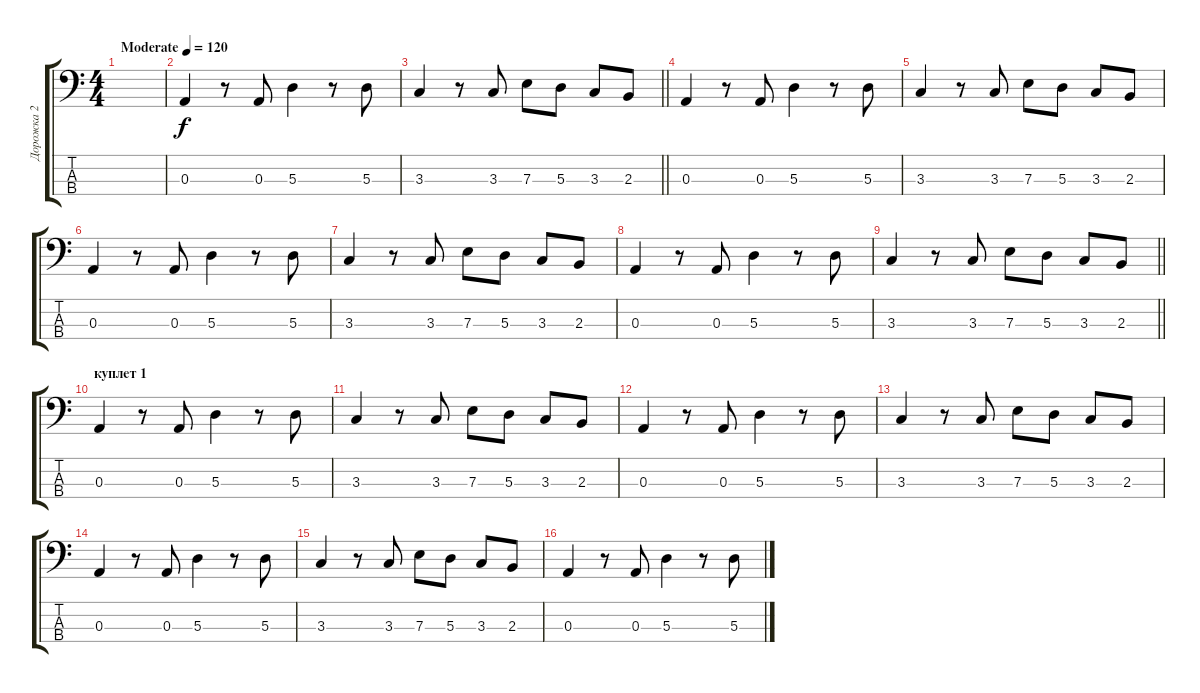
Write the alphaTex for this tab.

\track ("Дорожка 2" "Дорожка 2") {instrument electricbassfinger}
\staff {score tabs}
\tuning (G2 D2 A1 E1) {hide}
\ts (4 4)
\tempo (120 "Moderate")
\clef f4
\ks c
|
0.3.4 r.8 0.3.8 5.3.4 r.8 5.3.8 |
\barLineRight lightlight
3.3.4 r.8 3.3.8 7.3.8 5.3.8 3.3.8 2.3.8 |
0.3.4 r.8 0.3.8 5.3.4 r.8 5.3.8 |
3.3.4 r.8 3.3.8 7.3.8 5.3.8 3.3.8 2.3.8 |
0.3.4 r.8 0.3.8 5.3.4 r.8 5.3.8 |
3.3.4 r.8 3.3.8 7.3.8 5.3.8 3.3.8 2.3.8 |
0.3.4 r.8 0.3.8 5.3.4 r.8 5.3.8 |
\barLineRight lightlight
3.3.4 r.8 3.3.8 7.3.8 5.3.8 3.3.8 2.3.8 |
\section ("" "куплет 1")
0.3.4 r.8 0.3.8 5.3.4 r.8 5.3.8 |
3.3.4 r.8 3.3.8 7.3.8 5.3.8 3.3.8 2.3.8 |
0.3.4 r.8 0.3.8 5.3.4 r.8 5.3.8 |
3.3.4 r.8 3.3.8 7.3.8 5.3.8 3.3.8 2.3.8 |
0.3.4 r.8 0.3.8 5.3.4 r.8 5.3.8 |
3.3.4 r.8 3.3.8 7.3.8 5.3.8 3.3.8 2.3.8 |
0.3.4 r.8 0.3.8 5.3.4 r.8 5.3.8
